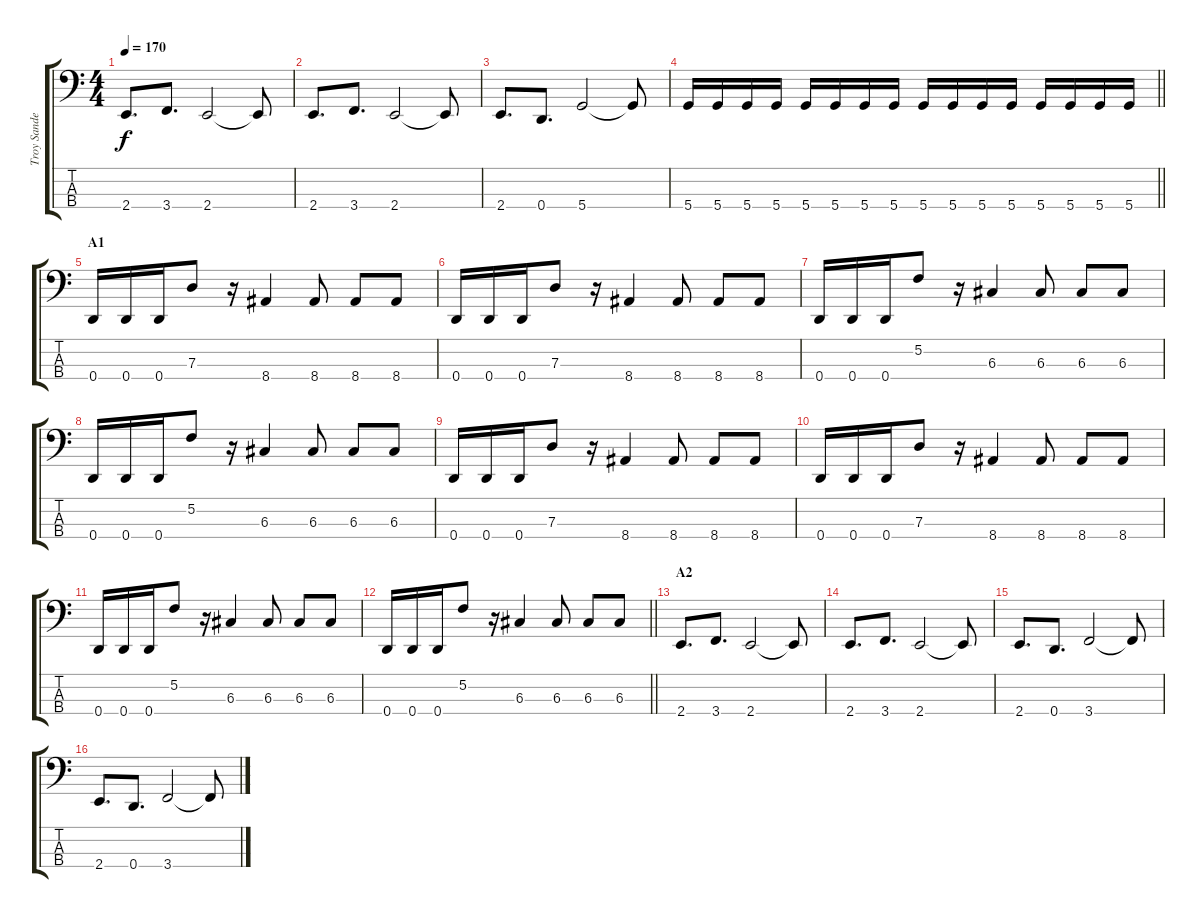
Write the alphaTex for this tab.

\track ("Troy Sanders" "Troy Sande") {instrument electricbassfinger}
\staff {score tabs}
\tuning (F2 C2 G1 D1) {hide}
\ts (4 4)
\tempo 170
\clef f4
\ks c
2.4.8{d dy f} 3.4.8{d} 2.4.2 2.4{t}.8 |
2.4.8{d} 3.4.8{d} 2.4.2 2.4{t}.8 |
2.4.8{d} 0.4.8{d} 5.4.2 5.4{t}.8 |
\barLineRight lightlight
5.4.16 5.4.16 5.4.16 5.4.16 5.4.16 5.4.16 5.4.16 5.4.16 5.4.16 5.4.16 5.4.16 5.4.16 5.4.16 5.4.16 5.4.16 5.4.16 |
\section ("" "A1")
0.4.16 0.4.16 0.4.16 7.3.8 r.16 8.4.4 8.4.8 8.4.8 8.4.8 |
0.4.16 0.4.16 0.4.16 7.3.8 r.16 8.4.4 8.4.8 8.4.8 8.4.8 |
0.4.16 0.4.16 0.4.16 5.2.8 r.16 6.3.4 6.3.8 6.3.8 6.3.8 |
0.4.16 0.4.16 0.4.16 5.2.8 r.16 6.3.4 6.3.8 6.3.8 6.3.8 |
0.4.16 0.4.16 0.4.16 7.3.8 r.16 8.4.4 8.4.8 8.4.8 8.4.8 |
0.4.16 0.4.16 0.4.16 7.3.8 r.16 8.4.4 8.4.8 8.4.8 8.4.8 |
0.4.16 0.4.16 0.4.16 5.2.8 r.16 6.3.4 6.3.8 6.3.8 6.3.8 |
\barLineRight lightlight
0.4.16 0.4.16 0.4.16 5.2.8 r.16 6.3.4 6.3.8 6.3.8 6.3.8 |
\section ("" "A2")
2.4.8{d} 3.4.8{d} 2.4.2 2.4{t}.8 |
2.4.8{d} 3.4.8{d} 2.4.2 2.4{t}.8 |
2.4.8{d} 0.4.8{d} 3.4.2 3.4{t}.8 |
2.4.8{d} 0.4.8{d} 3.4.2 3.4{t}.8
